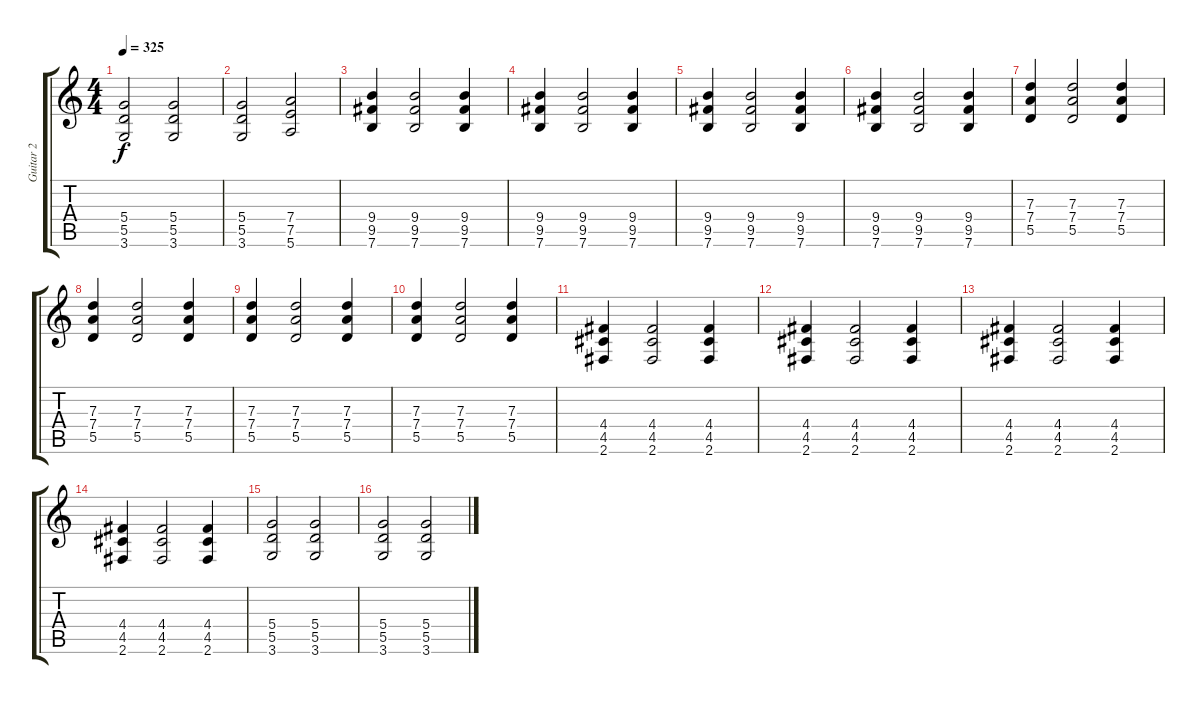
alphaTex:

\track ("Guitar 2" "Guitar 2") {instrument distortionguitar}
\staff {score tabs}
\tuning (E4 B3 G3 D3 A2 E2) {hide}
\ts (4 4)
\tempo 325
\clef g2
\ks c
(5.4 5.5 3.6).2{dy f} (5.4 5.5 3.6).2 |
(5.4 5.5 3.6).2 (7.4 7.5 5.6).2 |
(9.4 9.5 7.6).4 (9.4 9.5 7.6).2 (9.4 9.5 7.6).4 |
(9.4 9.5 7.6).4 (9.4 9.5 7.6).2 (9.4 9.5 7.6).4 |
(9.4 9.5 7.6).4 (9.4 9.5 7.6).2 (9.4 9.5 7.6).4 |
(9.4 9.5 7.6).4 (9.4 9.5 7.6).2 (9.4 9.5 7.6).4 |
(7.3 7.4 5.5).4 (7.3 7.4 5.5).2 (7.3 7.4 5.5).4 |
(7.3 7.4 5.5).4 (7.3 7.4 5.5).2 (7.3 7.4 5.5).4 |
(7.3 7.4 5.5).4 (7.3 7.4 5.5).2 (7.3 7.4 5.5).4 |
(7.3 7.4 5.5).4 (7.3 7.4 5.5).2 (7.3 7.4 5.5).4 |
(4.4 4.5 2.6).4 (4.4 4.5 2.6).2 (4.4 4.5 2.6).4 |
(4.4 4.5 2.6).4 (4.4 4.5 2.6).2 (4.4 4.5 2.6).4 |
(4.4 4.5 2.6).4 (4.4 4.5 2.6).2 (4.4 4.5 2.6).4 |
(4.4 4.5 2.6).4 (4.4 4.5 2.6).2 (4.4 4.5 2.6).4 |
(5.4 5.5 3.6).2 (5.4 5.5 3.6).2 |
(5.4 5.5 3.6).2 (5.4 5.5 3.6).2
